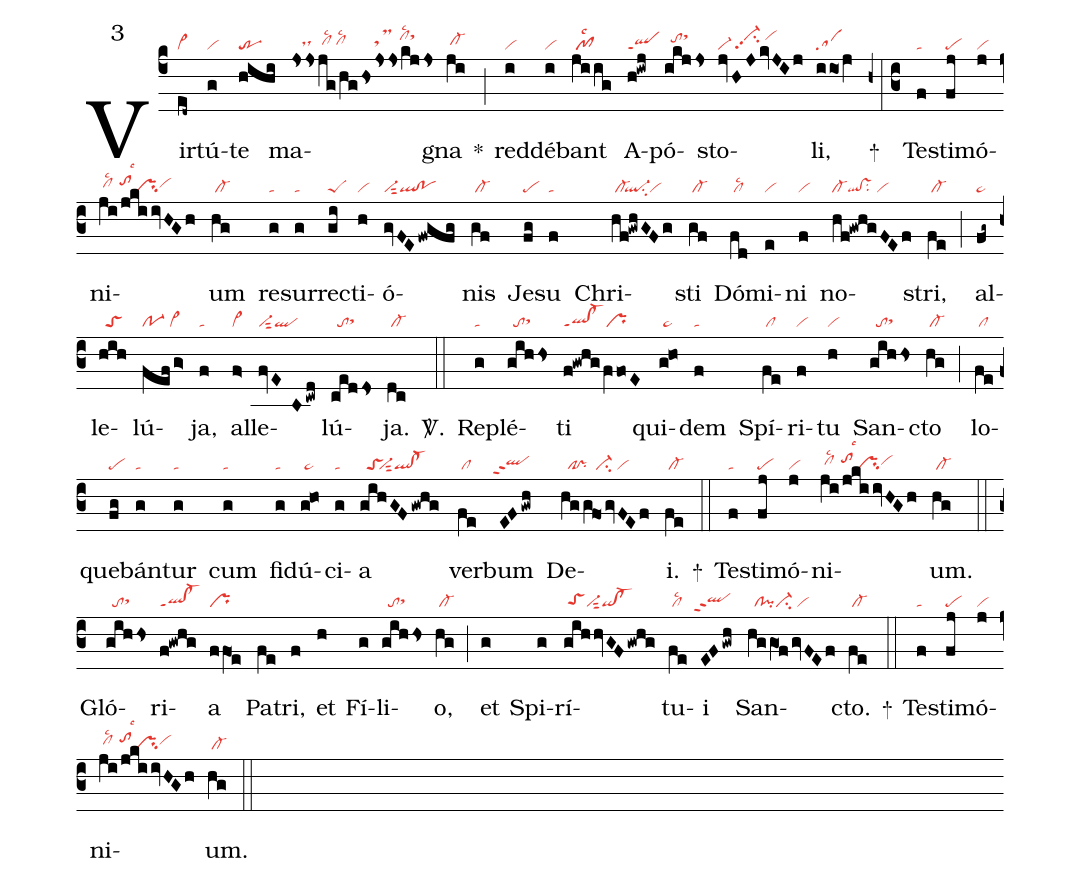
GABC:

mode:3;
nabc-lines:1;
%%
(c4)Vir(ed~|cl~)tú(g|vi)te(hihi|tr)
ma(jssjg/hghs|///dshh///clhhlsc2/clhhlsc2|jsskjjs|tsMhh//clhjlsc2sthk)gna(ji|/cl-hh) *(;)
red(i|vi)dé(i|vi)bant(ji/ig|/pf1lsc2) A(h!iwj|qlppt1)pó(ikjjs|//tohisthk)sto(jvHJkvJIj|vi-/vi-hjpp2su2/vihj)li,(iiojV|sa) +(z0:c3)

Te(f|ta)sti(fj|pe)mó(j|vi)ni(ji/jkiiovHGh|/clhhlsc2//tohilsc3pr`vihhpp1)um(hg|/cl-)
re(g|ta)sur(g|ta)re(gi|peS)cti(h|vi)ó(gvFEfwgfg|vi-sut2ql!po)nis(gf|/cl-)
Je(fg|pe)su(f|ta) Chri(hf!gwhGFg|/cl-``ql-su2```vi)sti(gf|/cl-)
Dó(fd|/cllsc2)mi(e|vi)ni(f|vi) no(hf!gwhgFEf|cl-ql!vssu2/vi)stri,(fe|/cl-) (;)
al(fg~|pe~)le(hih|//toS)lú(fefg>|po-1/vi>)ja,(f|ta) al(f>|vi>)le(fvEBcwd|vi-sut2ql)lú(cedds|//tosthh)ja.(dc|/cl-) <sp>V/</sp>.(::)

Re(g|ta)plé(gihhs|//tosthh)ti(f!gwhg/fVfoE|ql!cl-ppt1pr)
qui(g!ho|/pe~)dem(f|ta) Spí(fe|/cl)ri(f|vi)tu(h|vi) San(gihhs|//tosthh)cto(hg|/cl-) (;)
lo(fe|/cl)que(fg|pe)bán(g|ta)tur(g|ta) cum(g|ta) fi(g|ta)dú(g!ho|/pe~)ci(g|ta)a(gihGFgwhg|//toS``vi-sut2ql!cl-)
ver(fe|/cl)bum(EFgwh|``qlhhppt2) De(hg/gV!fogvFEf|//cl!pr//ci-/vi)i.(fe|/cl-) +(::)

Te(f|ta)sti(fj|pe)mó(j|vi)ni(ji/jkiiovHGh|/clhhlsc2//tohilsc3pr`vihhpp1)um.(hg|/cl-) (::)

Gló(gihhs|//tosthh)ri(f!gwhg|ql!cl-ppt1)a(ffO1e|pr) Pa(fe)tri,(f) et(h) Fí(g)li(gihhs|//tosthh)o,(hg|/cl-) (;)
et(g) Spi(g)rí(gihhvGFgwhg|/toShgvi-sut2qi!cl-)tu(fe|/cllsc2)i(EFgwh|``qlhhppt2)
San(hg/gO1fgvFEf|//cl!pici-/vi)cto.(fe|/cl-) +(::)

Te(f|ta)sti(fj|pe)mó(j|vi)ni(ji/jkiiovHGh|/clhhlsc2//tohilsc3pr`vihhpp1)um.(hg|/cl-) (::)
